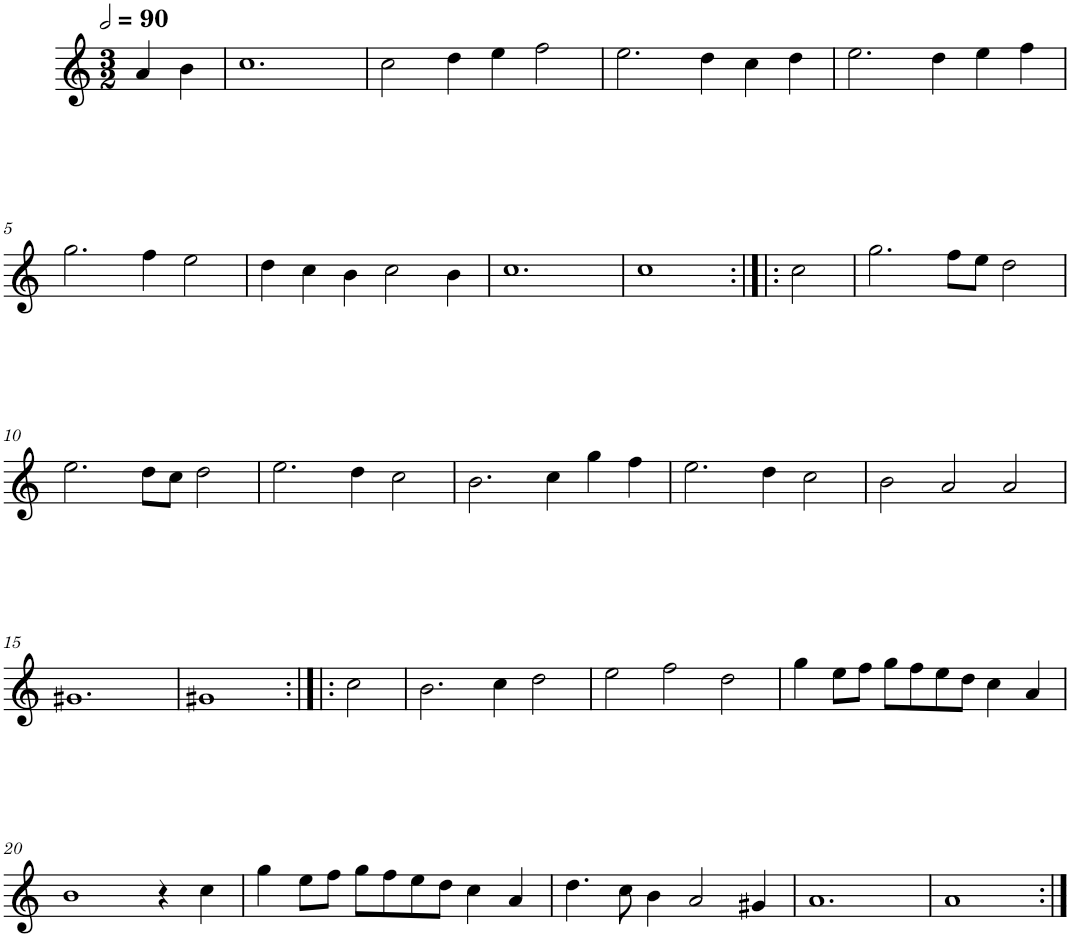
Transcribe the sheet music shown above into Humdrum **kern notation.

**kern
*part1
*staff1
*I"Cinq parties
*clefG2
*k[]
*M3/2
*MM180
=
4a/
4b\
=1
1.cc
=2
2cc\
4dd\
4ee\
2ff\
=3
2.ee\
4dd\
4cc\
4dd\
=4
2.ee\
4dd\
4ee\
4ff\
!!LO:LB:g=z
=5
2.gg\
4ff\
2ee\
=6
4dd\
4cc\
4b\
2cc\
4b\
=7
1.cc
=8
1cc
2cc\
=9
2.gg\
8ff\L
8ee\J
2dd\
!!LO:LB:g=z
=10
2.ee\
8dd\L
8cc\J
2dd\
=11
2.ee\
4dd\
2cc\
=12
2.b\
4cc\
4gg\
4ff\
=13
2.ee\
4dd\
2cc\
=14
2b\
2a/
2a/
!!LO:LB:g=z
=15
1.g#X
=16
1g#X
2cc\
=17
2.b\
4cc\
2dd\
=18
2ee\
2ff\
2dd\
=19
4gg\
8ee\L
8ff\J
8gg\L
8ff\
8ee\
8dd\J
4cc\
4a/
!!LO:LB:g=z
=20
1b
4r
4cc\
=21
4gg\
8ee\L
8ff\J
8gg\L
8ff\
8ee\
8dd\J
4cc\
4a/
=22
4.dd\
8cc\
4b\
2a/
4g#X/
=23
1.a
=24
1a
=:|!
*-
